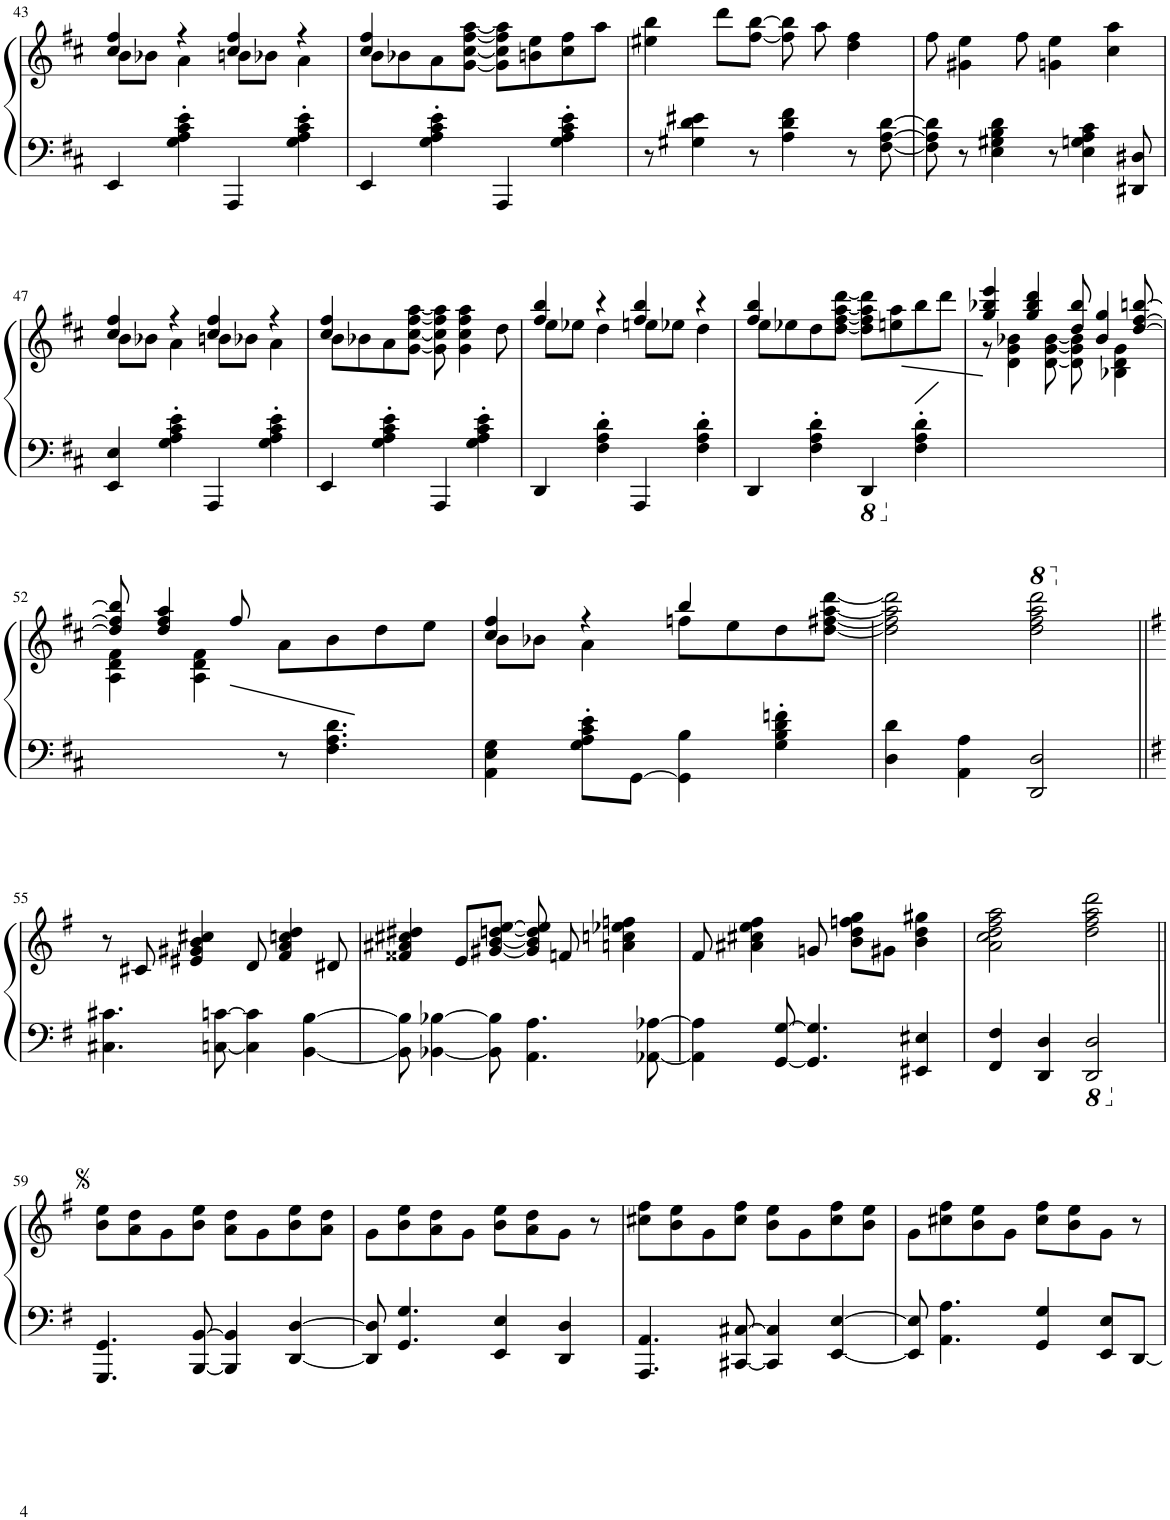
**kern	**kern
*part1	*part1
*staff2	*staff1
*I"Piano	*
*I'Pno.	*
!!LO:PB:g=z
*clefF4	*clefG2
*k[f#c#]	*k[f#c#]
*D:	*D:
*M4/4	*M4/4
*met(c)	*met(c)
=43	=43
*	*^
4EE/	4cc#/ 4ff#/	8b\L
.	.	8b-X\J
4G\' 4A\' 4c#\' 4e\'	4r	4a\
4AAA/	4cc#/ 4ff#/	8bn\L
.	.	8b-X\J
4G\' 4A\' 4c#\' 4e\'	4r	4a\
=44	=44	=44
4EE/	4cc#/ 4ff#/	8b\L
.	.	8b-X\
4G\' 4A\' 4c#\' 4e\'	4ryy	8a\
.	.	[8g\ [8cc#\ [8ff#\ [8aa\J
4AAA/	8g\] 8cc#\] 8ff#\] 8aa\]L	2ryy
.	8bn\ 8ee\	.
4G\' 4A\' 4c#\' 4e\'	8cc#\ 8ff#\	.
.	8aa\J	.
*	*v	*v
=45	=45
8r	4ee#X\ 4bb\
4G#X\ 4d\ 4e#X\	.
.	8ddd\L
8r	[8ff#\ [8bb\J
4A\ 4d\ 4f#\	8ff#\] 8bb\]
.	8aa\
8r	4dd\ 4ff#\
[8F#\ [8A\ [8d\	.
=46	=46
8F#\] 8A\] 8d\]	8ff#\
8r	4g#X\ 4ee\
4E\ 4G#X\ 4B\ 4d\	.
.	8ff#\
8r	4gn\ 4ee\
4E\ 4Gn\ 4A\ 4c#\	.
.	4cc#\ 4aa\
8DD#X/ 8D#X/	.
!!LO:LB:g=z
=47	=47
*	*^
4EE/ 4E/	4cc#/ 4ff#/	8b\L
.	.	8b-X\J
4G\' 4A\' 4c#\' 4e\'	4r	4a\
4AAA/	4cc#/ 4ff#/	8bn\L
.	.	8b-X\J
4G\' 4A\' 4c#\' 4e\'	4r	4a\
=48	=48	=48
4EE/	4cc#/ 4ff#/	8b\L
.	.	8b-X\
4G\' 4A\' 4c#\' 4e\'	4ryy	8a\
.	.	[8g\ [8cc#\ [8ff#\ [8aa\J
4AAA/	8g\] 8cc#\] 8ff#\] 8aa\]	2ryy
.	4g\ 4cc#\ 4ff#\ 4aa\	.
4G\' 4A\' 4c#\' 4e\'	.	.
.	8dd\	.
=49	=49	=49
4DD/	4ff#/ 4bb/	8ee\L
.	.	8ee-X\J
4F#\' 4A\' 4d\'	4r	4dd\
4AAA/	4ff#/ 4bb/	8een\L
.	.	8ee-X\J
4F#\' 4A\' 4d\'	4r	4dd\
=50	=50	=50
4DD/	4ff#/ 4bb/	8ee\L
.	.	8ee-X\
4F#\' 4A\' 4d\'	4ryy	8dd\
.	.	[8dd\ [8ff#\ [8aa\ [8ddd\J
*8ba	*	*
4DDD/	8dd\] 8ff#\] 8aa\] 8ddd\]L	2ryy
.	8een\ 8aa\	.
*X8ba	*	*
4F#\' 4A\' 4d\'	8bb\	.
.	8ddd\J	.
=51	=51	=51
1ryy	4gg/ 4bb-X/ 4eee/	8r
.	.	4d\ 4g\ 4b-X\
.	4gg/ 4bb-/ 4ddd/	.
.	.	[8d\ [8g\ [8b-\
.	8dd/ 8bb-/	8d\] 8g\] 8b-\]
.	4b-/ 4gg/	8ryy
.	.	4B-X\ 4d\ 4g\
.	[8dd/ [8ff#/ [8bbn/	.
!!LO:LB:g=z	!!
=52	=52	=52
2ryy	8dd/] 8ff#/] 8bb/]	4A\ 4d\ 4f#\
.	4dd/ 4ff#/ 4aa/	.
.	.	4A\ 4d\ 4f#\
.	8ff#/	.
8r	8a\L	2ryy
4.F#\ 4.A\ 4.d\	8b\	.
.	8dd\	.
.	8ee\J	.
=53	=53	=53
4AA\ 4E\ 4G\	4cc#/ 4ff#/	8b\L
.	.	8b-X\J
8G\' 8A\' 8c#\' 8e\'L	4r	4a\
[8GG\J	.	.
4GG\] 4B\	4bb/	8ffn\L
.	.	8ee\
4G\' 4B\' 4d\' 4fn\'	4ryy	8dd\
.	.	[8dd\ [8ff#X\ [8aa\ [8ddd\J
*	*v	*v
=54	=54
4D\ 4d\	2dd\] 2ff#\] 2aa\] 2ddd\]
4AA\ 4A\	.
*	*8va
2DD/ 2D/	2ddd\ 2fff#\ 2aaa\ 2dddd\
!!LO:LB:g=z
=55||	=55||
*k[f#]	*k[f#]
*G:	*G:
*	*X8va
4.C#X\ 4.c#X\	8r
.	8c#X/
.	4e#X/ 4g#X/ 4b/ 4cc#X/
[8Cn\ [8cn\	.
4C\] 4c\]	8d/
.	4f#/ 4a/ 4ccn/ 4dd/
[4BB\ [4B\	.
.	8d#X/
=56	=56
8BB\] 8B\]	4f##X/ 4a#X/ 4cc#X/ 4dd#X/
[4BB-X\ [4B-X\	.
.	8e/L
8BB-\] 8B-\]	[8g#X/ [8b/ [8ddn/ [8ee/J
4.AA\ 4.A\	8g#/] 8b/] 8dd/] 8ee/]
.	8fn/
.	4an\ 4ccn\ 4ee-X\ 4ffn\
[8AA-X\ [8A-X\	.
=57	=57
4AA-\] 4A-\]	8f#/
.	4a#X\ 4cc#X\ 4ee\ 4ff#\
[8GG/ [8G/	.
4.GG/] 4.G/]	8gn/
.	8b\ 8dd\ 8ffn\ 8gg\L
.	8g#X\J
4EE#X/ 4E#X/	4b\ 4dd\ 4gg#X\
=58	=58
4FF#/ 4F#/	2a\ 2cc\ 2dd\ 2ff#\ 2aa\
4DD/ 4D/	.
*8ba	*
2DDD/ 2DD/	2dd\ 2ff#\ 2aa\ 2ddd\
!!LO:LB:g=z
=59||	=59||
*X8ba	*
4.GGG/ 4.GG/	8b\ 8ee\L
.	8a\ 8dd\
.	8g\
[8BBB/ [8BB/	8b\ 8ee\J
4BBB/] 4BB/]	8a\ 8dd\L
.	8g\
[4DD/ [4D/	8b\ 8ee\
.	8a\ 8dd\J
=60	=60
8DD/] 8D/]	8g\L
4.GG/ 4.G/	8b\ 8ee\
.	8a\ 8dd\
.	8g\J
4EE/ 4E/	8b\ 8ee\L
.	8a\ 8dd\
4DD/ 4D/	8g\J
.	8r
=61	=61
4.AAA/ 4.AA/	8cc#X\ 8ff#\L
.	8b\ 8ee\
.	8g\
[8CC#X/ [8C#X/	8cc#\ 8ff#\J
4CC#/] 4C#/]	8b\ 8ee\L
.	8g\
[4EE/ [4E/	8cc#\ 8ff#\
.	8b\ 8ee\J
=62	=62
8EE/] 8E/]	8g\L
4.AA\ 4.A\	8cc#X\ 8ff#\
.	8b\ 8ee\
.	8g\J
4GG/ 4G/	8cc#\ 8ff#\L
.	8b\ 8ee\
8EE/ 8E/L	8g\J
[8DD/J	8r
=	=
*-	*-
